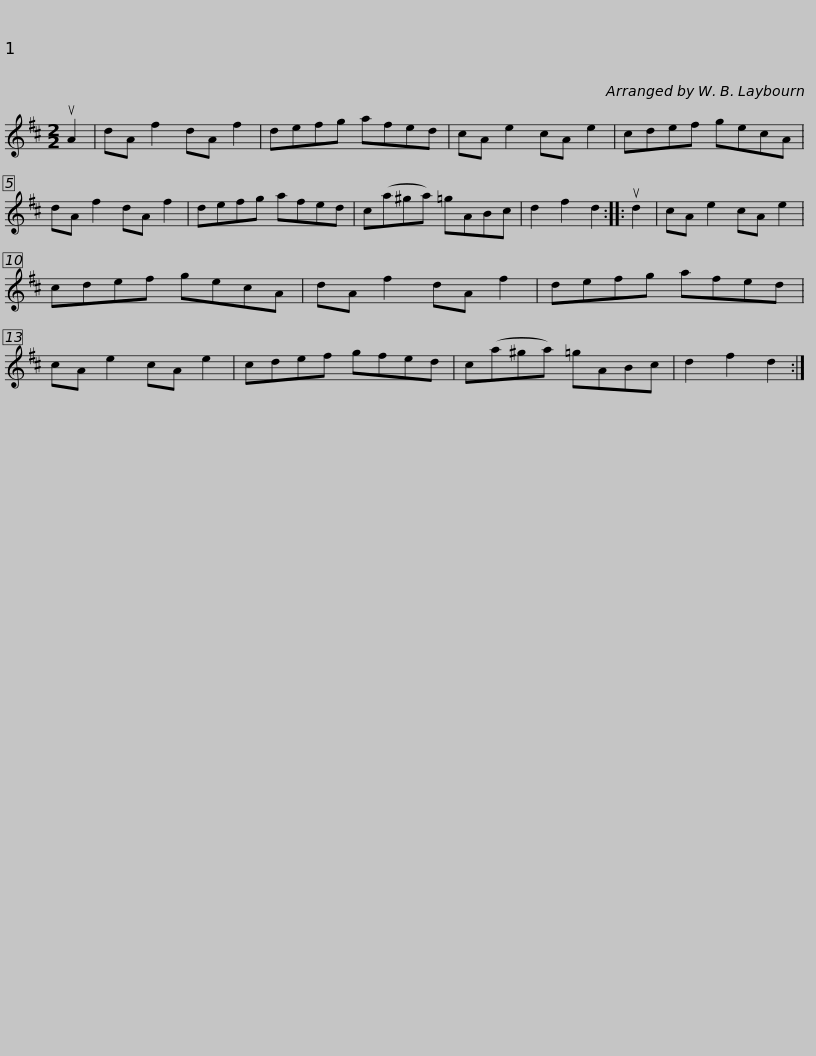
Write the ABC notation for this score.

X:1
L:1/8
M:2/2
I:linebreak $
K:D
V:1 treble
V:1
 uA2 | dA f2 dA f2 | defg afed | cA e2 cA e2 | cdef gecA | %5
 dA f2 dA f2 | defg afed |$ c(a^ga) =gABc | d2 f2 d2 :: ud2 | %10
 cA e2 cA e2 | cdef gecA | dA f2 dA f2 | defg afed |$ cA e2 cA e2 | %15
 cdef gfed | c(a^ga) =gABc | d2 f2 d2 :| %18
